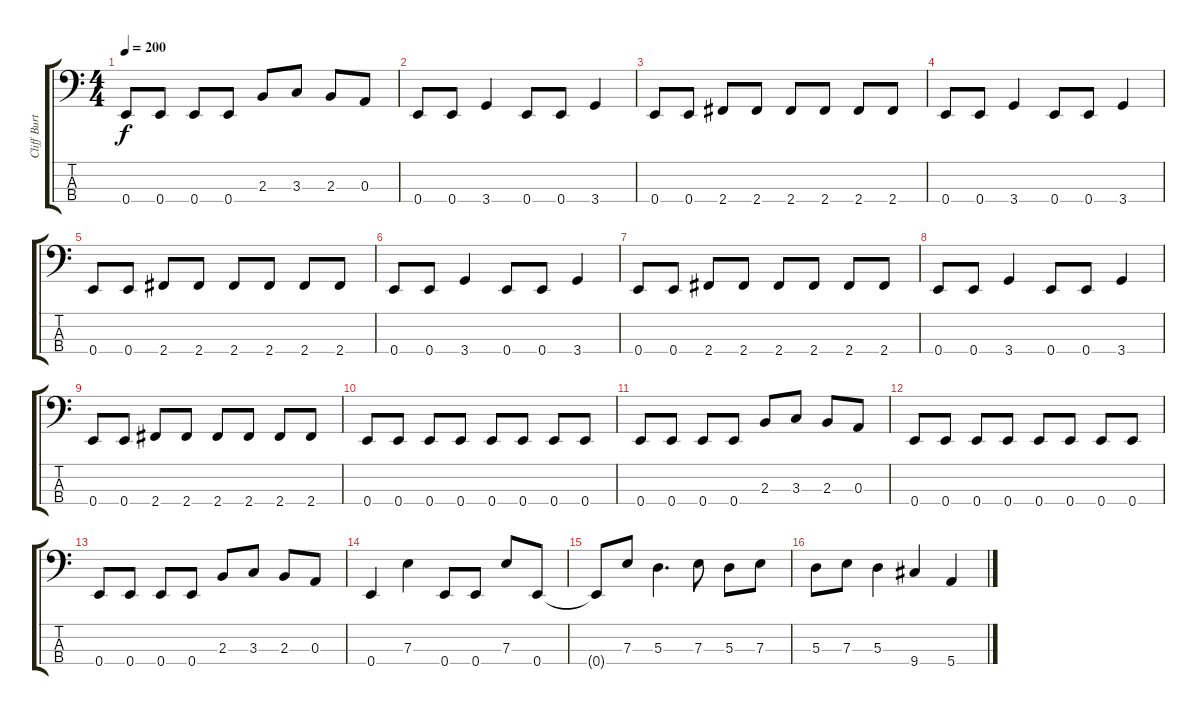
\track ("Cliff Burton (Bass)" "Cliff Burt") {instrument electricbasspick}
\staff {score tabs}
\tuning (G2 D2 A1 E1) {hide}
\ts (4 4)
\tempo 200
\clef f4
\ks c
0.4.8{dy f} 0.4.8 0.4.8 0.4.8 2.3.8 3.3.8 2.3.8 0.3.8 |
0.4.8 0.4.8 3.4.4 0.4.8 0.4.8 3.4.4 |
0.4.8 0.4.8 2.4.8 2.4.8 2.4.8 2.4.8 2.4.8 2.4.8 |
0.4.8 0.4.8 3.4.4 0.4.8 0.4.8 3.4.4 |
0.4.8 0.4.8 2.4.8 2.4.8 2.4.8 2.4.8 2.4.8 2.4.8 |
0.4.8 0.4.8 3.4.4 0.4.8 0.4.8 3.4.4 |
0.4.8 0.4.8 2.4.8 2.4.8 2.4.8 2.4.8 2.4.8 2.4.8 |
0.4.8 0.4.8 3.4.4 0.4.8 0.4.8 3.4.4 |
0.4.8 0.4.8 2.4.8 2.4.8 2.4.8 2.4.8 2.4.8 2.4.8 |
0.4.8 0.4.8 0.4.8 0.4.8 0.4.8 0.4.8 0.4.8 0.4.8 |
0.4.8 0.4.8 0.4.8 0.4.8 2.3.8 3.3.8 2.3.8 0.3.8 |
0.4.8 0.4.8 0.4.8 0.4.8 0.4.8 0.4.8 0.4.8 0.4.8 |
0.4.8 0.4.8 0.4.8 0.4.8 2.3.8 3.3.8 2.3.8 0.3.8 |
0.4.4 7.3.4 0.4.8 0.4.8 7.3.8 0.4.8 |
0.4{t}.8 7.3.8 5.3.4{d} 7.3.8 5.3.8 7.3.8 |
5.3.8 7.3.8 5.3.4 9.4.4 5.4.4
